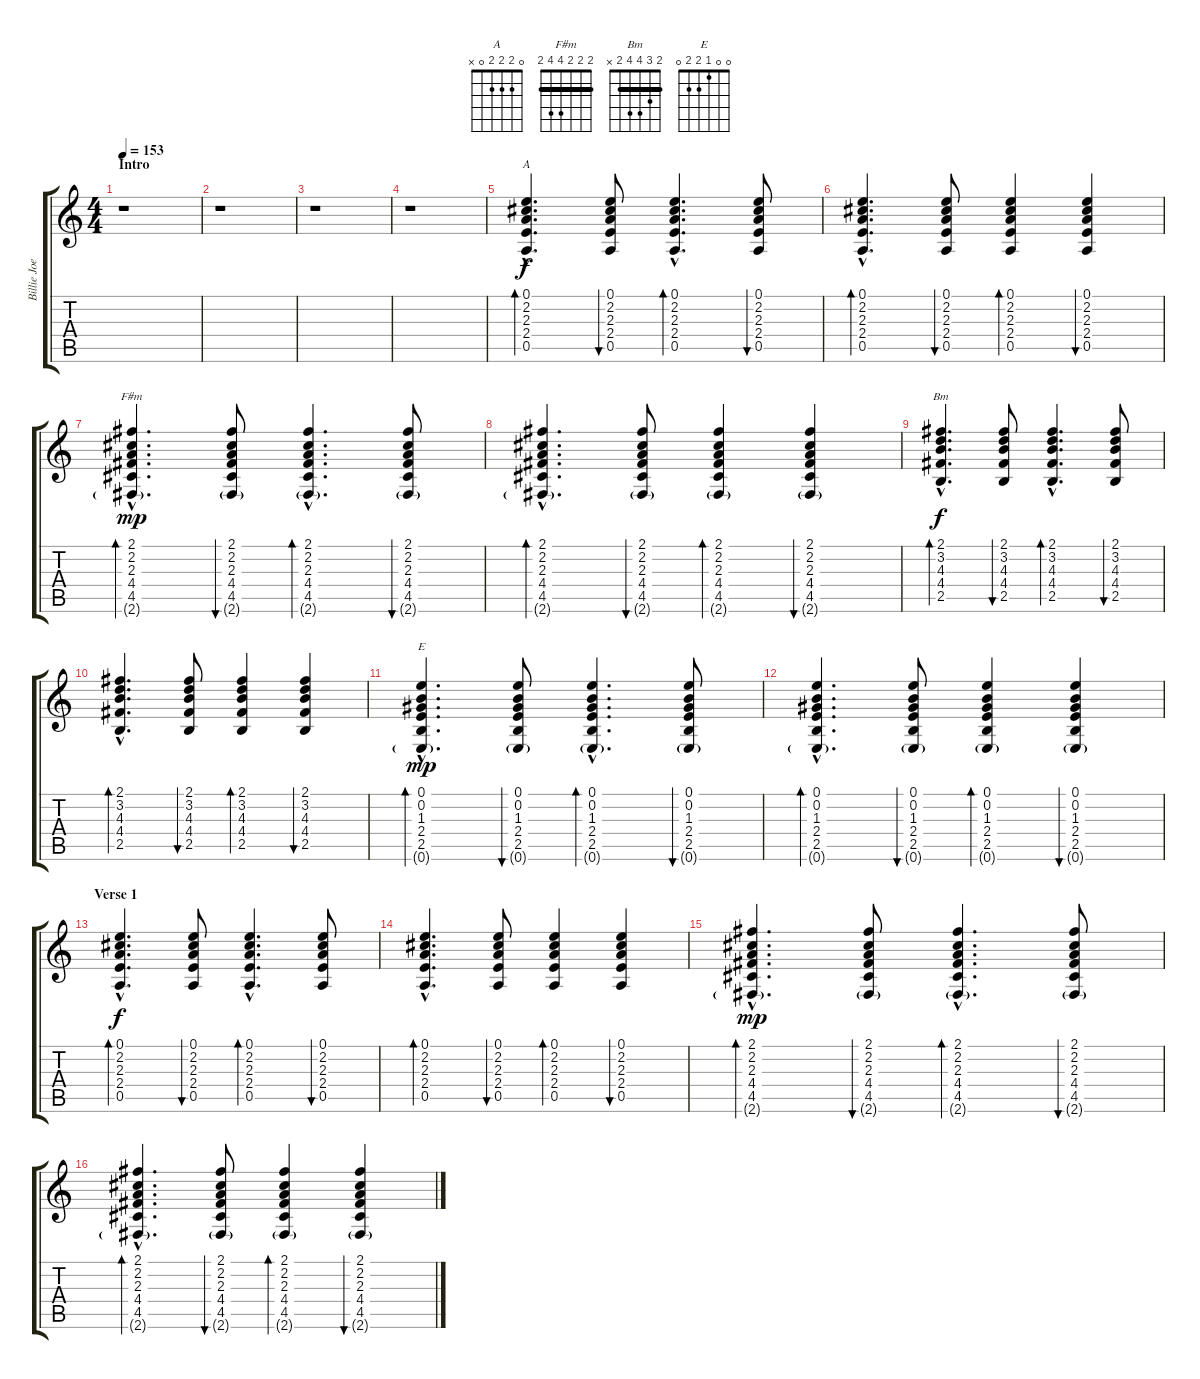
\track ("Billie Joe Armstrong (Acoustic Guitar 2)" "Billie Joe") {instrument acousticguitarsteel}
\staff {score tabs}
\tuning (E4 B3 G3 D3 A2 E2) {hide}
\chord ("A" 0 2 2 2 0 x)
\chord ("F#m" 2 2 2 4 4 2) {barre 2}
\chord ("Bm" 2 3 4 4 2 x) {barre 2}
\chord ("E" 0 0 1 2 2 0)
\ts (4 4)
\section ("" "Intro")
\tempo 153
\clef g2
\ks c
r.1{dy f instrument acousticguitarsteel} |
r.1 |
r.1 |
r.1 |
(0.1{hac} 2.2{hac} 2.3{hac} 2.4{hac} 0.5{hac}).4{d bd 60 ch "A"} (0.1 2.2 2.3 2.4 0.5).8{bu 60} (0.1{hac} 2.2{hac} 2.3{hac} 2.4{hac} 0.5{hac}).4{d bd 60} (0.1 2.2 2.3 2.4 0.5).8{bu 60} |
(0.1{hac} 2.2{hac} 2.3{hac} 2.4{hac} 0.5{hac}).4{d bd 60} (0.1 2.2 2.3 2.4 0.5).8{bu 60} (0.1 2.2 2.3 2.4 0.5).4{bd 60} (0.1 2.2 2.3 2.4 0.5).4{bu 60} |
(2.1{hac} 2.2{hac} 2.3{hac} 4.4{hac} 4.5{hac} 2.6{g hac}).4{d bd 60 ch "F#m" dy mp} (2.1 2.2 2.3 4.4 4.5 2.6{g}).8{bu 60} (2.1{hac} 2.2{hac} 2.3{hac} 4.4{hac} 4.5{hac} 2.6{g hac}).4{d bd 60} (2.1 2.2 2.3 4.4 4.5 2.6{g}).8{bu 60} |
(2.1{hac} 2.2{hac} 2.3{hac} 4.4{hac} 4.5{hac} 2.6{g hac}).4{d bd 60} (2.1 2.2 2.3 4.4 4.5 2.6{g}).8{bu 60} (2.1 2.2 2.3 4.4 4.5 2.6{g}).4{bd 60} (2.1 2.2 2.3 4.4 4.5 2.6{g}).4{bu 60} |
(2.1{hac} 3.2{hac} 4.3{hac} 4.4{hac} 2.5{hac}).4{d bd 60 ch "Bm" dy f} (2.1 3.2 4.3 4.4 2.5).8{bu 60} (2.1{hac} 3.2{hac} 4.3{hac} 4.4{hac} 2.5{hac}).4{d bd 60} (2.1 3.2 4.3 4.4 2.5).8{bu 60} |
(2.1{hac} 3.2{hac} 4.3{hac} 4.4{hac} 2.5{hac}).4{d bd 60} (2.1 3.2 4.3 4.4 2.5).8{bu 60} (2.1 3.2 4.3 4.4 2.5).4{bd 60} (2.1 3.2 4.3 4.4 2.5).4{bu 60} |
(0.1{hac} 0.2{hac} 1.3{hac} 2.4{hac} 2.5{hac} 0.6{g hac}).4{d bd 60 ch "E" dy mp} (0.1 0.2 1.3 2.4 2.5 0.6{g}).8{bu 60} (0.1{hac} 0.2{hac} 1.3{hac} 2.4{hac} 2.5{hac} 0.6{g hac}).4{d bd 60} (0.1 0.2 1.3 2.4 2.5 0.6{g}).8{bu 60} |
(0.1{hac} 0.2{hac} 1.3{hac} 2.4{hac} 2.5{hac} 0.6{g hac}).4{d bd 60} (0.1 0.2 1.3 2.4 2.5 0.6{g}).8{bu 60} (0.1 0.2 1.3 2.4 2.5 0.6{g}).4{bd 60} (0.1 0.2 1.3 2.4 2.5 0.6{g}).4{bu 60} |
\section ("" "Verse 1")
(0.1{hac} 2.2{hac} 2.3{hac} 2.4{hac} 0.5{hac}).4{d bd 60 dy f} (0.1 2.2 2.3 2.4 0.5).8{bu 60} (0.1{hac} 2.2{hac} 2.3{hac} 2.4{hac} 0.5{hac}).4{d bd 60} (0.1 2.2 2.3 2.4 0.5).8{bu 60} |
(0.1{hac} 2.2{hac} 2.3{hac} 2.4{hac} 0.5{hac}).4{d bd 60} (0.1 2.2 2.3 2.4 0.5).8{bu 60} (0.1 2.2 2.3 2.4 0.5).4{bd 60} (0.1 2.2 2.3 2.4 0.5).4{bu 60} |
(2.1{hac} 2.2{hac} 2.3{hac} 4.4{hac} 4.5{hac} 2.6{g hac}).4{d bd 60 dy mp} (2.1 2.2 2.3 4.4 4.5 2.6{g}).8{bu 60} (2.1{hac} 2.2{hac} 2.3{hac} 4.4{hac} 4.5{hac} 2.6{g hac}).4{d bd 60} (2.1 2.2 2.3 4.4 4.5 2.6{g}).8{bu 60} |
(2.1{hac} 2.2{hac} 2.3{hac} 4.4{hac} 4.5{hac} 2.6{g hac}).4{d bd 60} (2.1 2.2 2.3 4.4 4.5 2.6{g}).8{bu 60} (2.1 2.2 2.3 4.4 4.5 2.6{g}).4{bd 60} (2.1 2.2 2.3 4.4 4.5 2.6{g}).4{bu 60}
